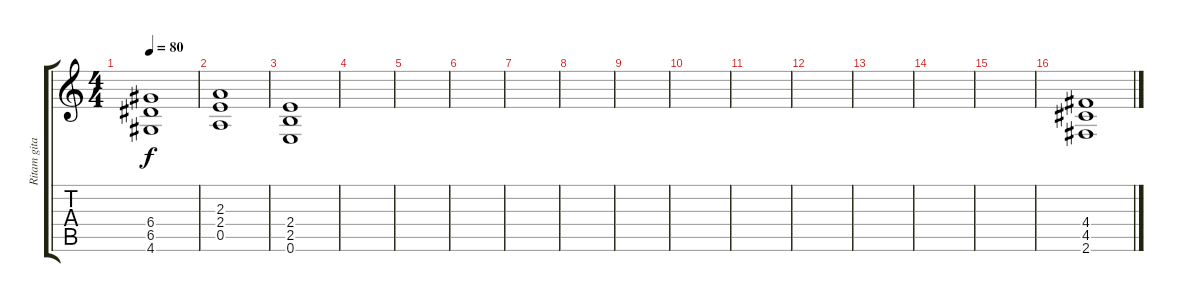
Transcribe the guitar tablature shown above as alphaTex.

\track ("Ritam gitara" "Ritam gita") {instrument distortionguitar}
\staff {score tabs}
\tuning (E4 B3 G3 D3 A2 E2) {hide}
\ts (4 4)
\tempo 80
\clef g2
\ks c
(6.4 6.5 4.6).1{dy f} |
(2.3 2.4 0.5).1 |
(2.4 2.5 0.6).1 |
|
|
|
|
|
|
|
|
|
|
|
|
(4.4 4.5 2.6).1
